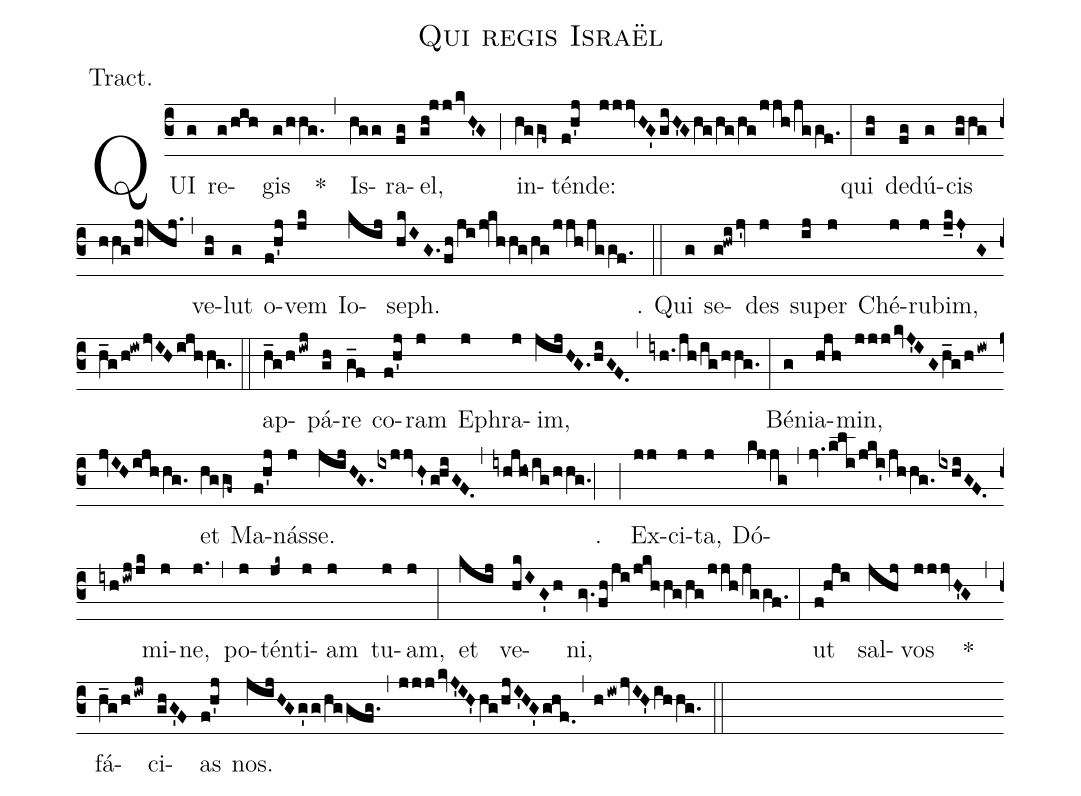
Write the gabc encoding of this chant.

name:Qui regis Israël;
annotation:Tract.;
mode:8;
office-part:Tract;
%%
QUI(g) re(g/hih)gis(g/hhg.) *(,)
Is(hgg)ra(fg)el,(gh!jjkvH'G) (;)
in(hggf~)tén(f!h'j)de:(jjjvHG'giH'Ghg/hg/hg/jjh/jg/gf.) (:)
qui(gh) de(fg)dú(g)cis(gh/hg/hhg/hj/jhj.) (,)
ve(gh)lut(g) o(f!h'j)vem(jk) Io(kij)seph.(hkIG.fh/ji/j!kh/hg/hg/jjh/jg/gf.) (::)
℣. Qui(g) se(g!hwijv')des(j) su(ij)per(j) Ché(j)ru(j)bim,(j_kJ'Gh_g/h!iwjvIHijh/hg.) (::)
ap(h_g/hiwj)pá(gh)re(g_f) co(f!h'j)ram(j) Eph(j)ra(j)im,(jijHG.hiGF.,iyh./jh/ig/hhg.) (:)
Bén(g)ia(hjh)min,(jjjkvJ'IGh_g/hiwjvIHijh/hg.) et(hg/gf~) Ma(f!h'j)ná(j)sse.(jijHG.ixjjvH'ghiGF.,iyh.jh/ig/hhg.) ℣.(;;)
Ex(jj)ci(j)ta,(j) Dó(kj/jg,jv.kli/jki'/jh/hg.ixhiGF.iyhiwj/jk)mi(j)ne,(j.) (,)
po(j)tén(jk~)ti(j)am(j) tu(j)am,(j) (:)
et(kij) ve(hkIG'h)ni,(gv.fh/ji/jkh/hg/hg/jjh/jg/gf.) (:)
ut(f!hji) sal(jhj)vos(jjjvH'G) *(,)
fá(h_g/hiwj)ci(ghG'F)as(f!h'j) nos.(jijHGg'g/hg/gfg.,jjj/kvJ'IH'hg/hjI'HG'ghf.,hiwjvIH'ih/hg.) (::)
